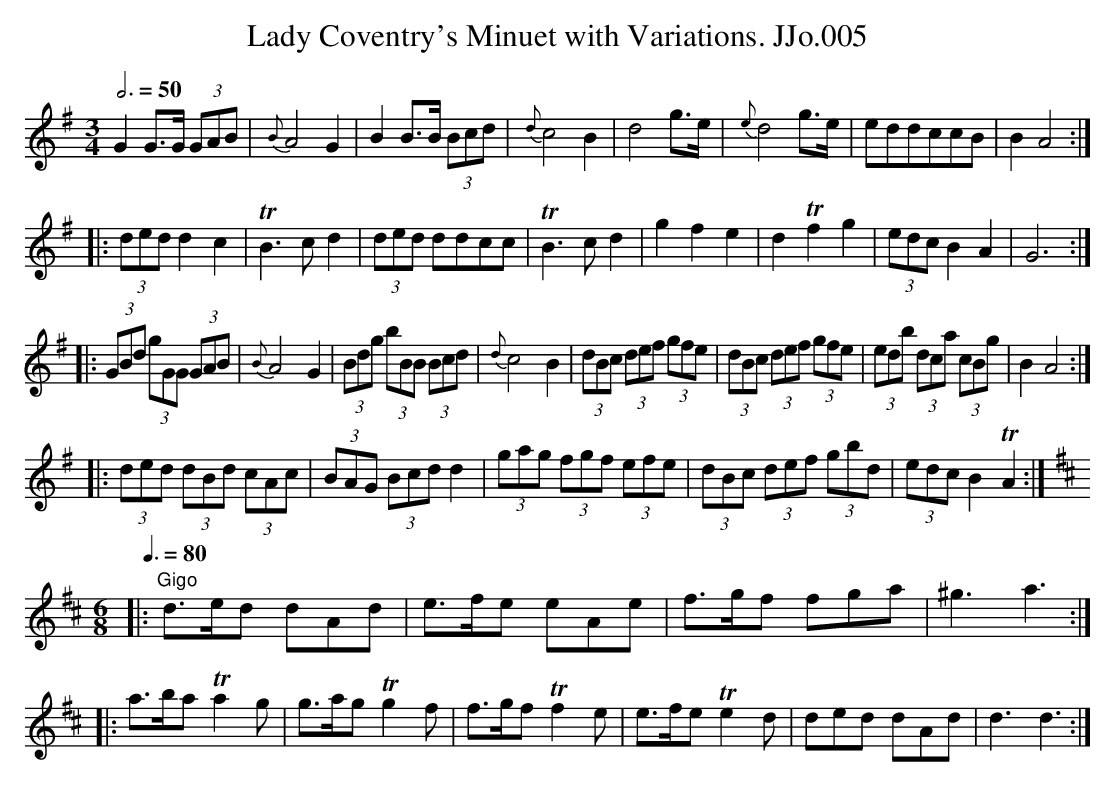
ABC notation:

X:1
T:Lady Coventry's Minuet with Variations. JJo.005
L:1/8
M:3/4
Q:3/4=50
K:G
G2G>G (3GAB|{B}A4G2|B2B>B (3Bcd|{d}c4B2|
d4g>e|{e}d4g>e|eddccB|B2A4:|!
|:(3ded d2c2|TB3cd2|(3ded ddcc|TB3cd2|
g2f2e2|d2Tf2g2|(3edc B2A2|G6:|!
|:(3GBd (3gGG (3GAB|{B}A4G2|(3Bdg (3bBB (3Bcd|{d}c4B2|
(3dBc (3def (3gfe|(3dBc (3def (3gfe|(3edb (3dca (3cBg|B2A4::!
(3ded (3dBd (3cAc|(3BAG (3Bcd d2|(3gag (3fgf (3efe|
(3dBc (3def (3gbd|(3edc B2TA2:|!
K:D
M:6/8
Q:3/8=80
|:"Gigo" d>ed dAd|e>fe eAe|f>gf fga|^g3a3:|!
|:a>ba Ta2g|g>ag Tg2f|f>gfTf2e|e>feTe2d|ded dAd|d3d3:|
